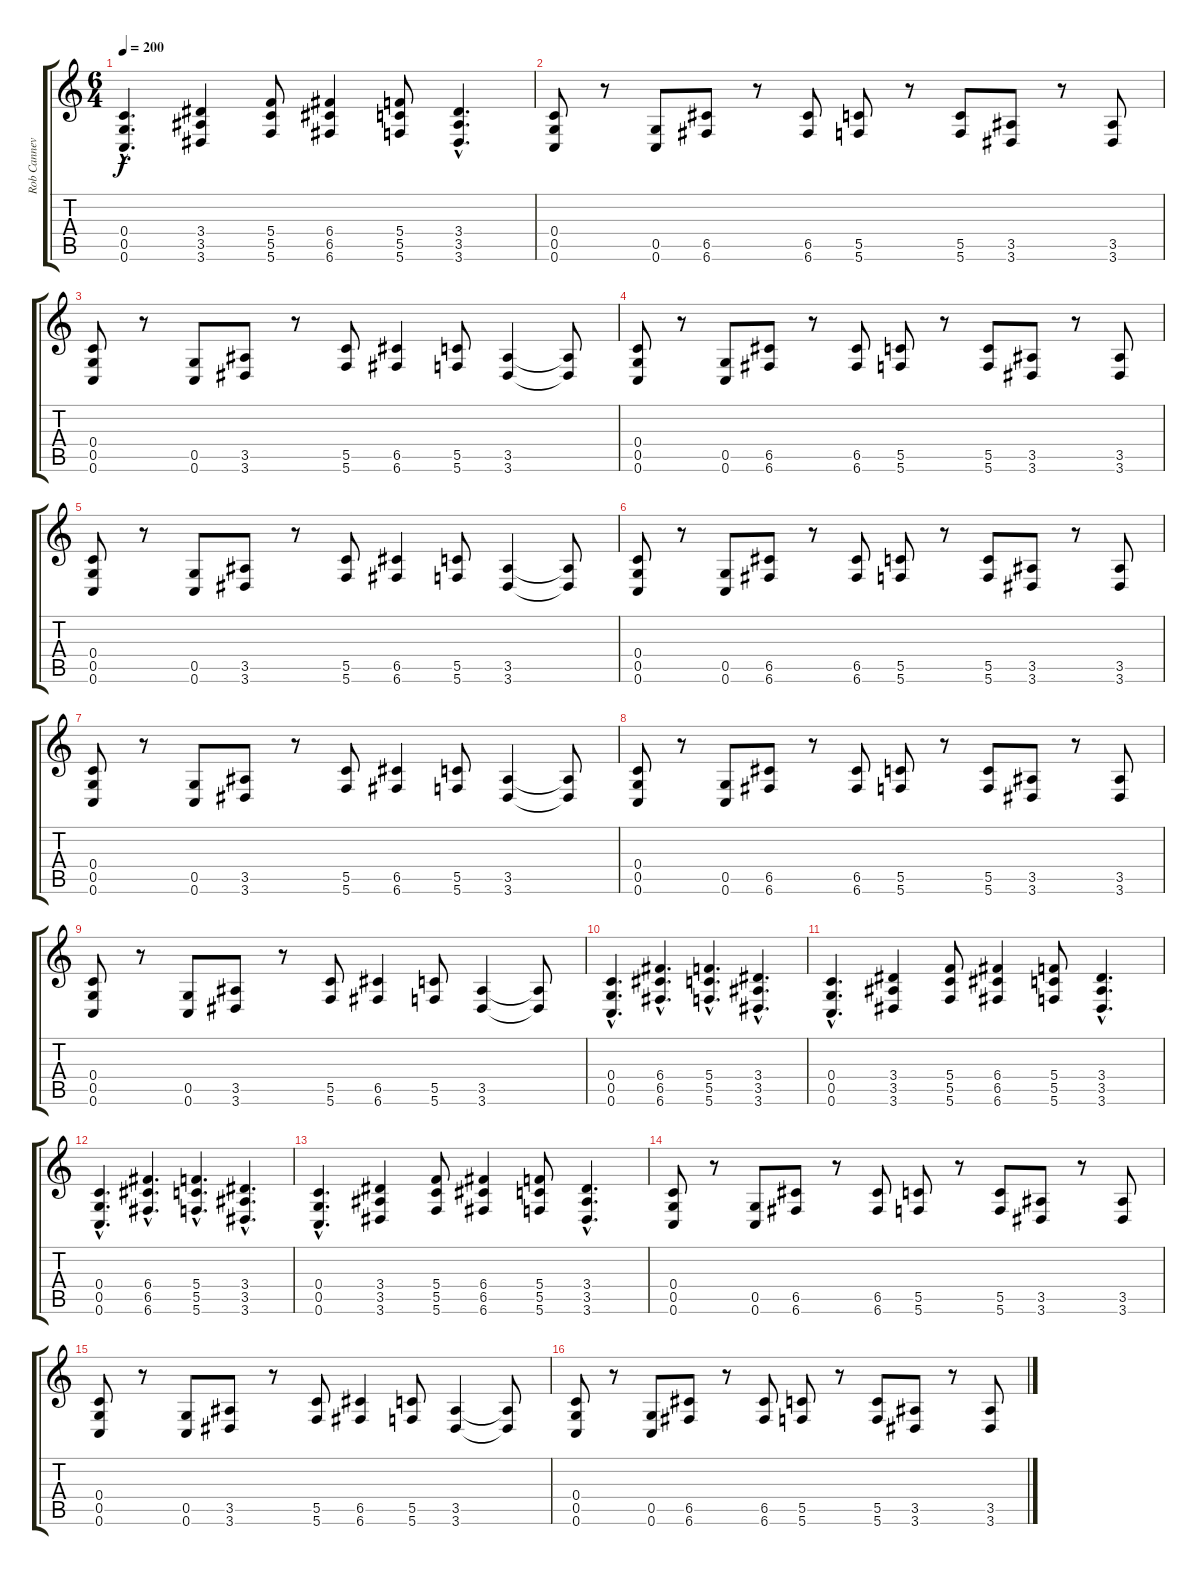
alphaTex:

\track ("Rob Cannevino - guitar" "Rob Cannev") {instrument overdrivenguitar}
\staff {score tabs}
\tuning (D4 A3 F3 C3 G2 C2) {hide}
\ts (6 4)
\tempo 200
\clef g2
\ks c
(0.4{hac} 0.5{hac} 0.6{hac}).4{d dy f} (3.4 3.5 3.6).4 (5.4 5.5 5.6).8 (6.4 6.5 6.6).4 (5.4 5.5 5.6).8 (3.4{hac} 3.5{hac} 3.6{hac}).4{d} |
(0.4 0.5 0.6).8 r.8 (0.5 0.6).8 (6.5 6.6).8 r.8 (6.5 6.6).8 (5.5 5.6).8 r.8 (5.5 5.6).8 (3.5 3.6).8 r.8 (3.5 3.6).8 |
(0.4 0.5 0.6).8 r.8 (0.5 0.6).8 (3.5 3.6).8 r.8 (5.5 5.6).8 (6.5 6.6).4 (5.5 5.6).8 (3.5 3.6).4 (3.5{t} 3.6{t}).8 |
(0.4 0.5 0.6).8 r.8 (0.5 0.6).8 (6.5 6.6).8 r.8 (6.5 6.6).8 (5.5 5.6).8 r.8 (5.5 5.6).8 (3.5 3.6).8 r.8 (3.5 3.6).8 |
(0.4 0.5 0.6).8 r.8 (0.5 0.6).8 (3.5 3.6).8 r.8 (5.5 5.6).8 (6.5 6.6).4 (5.5 5.6).8 (3.5 3.6).4 (3.5{t} 3.6{t}).8 |
(0.4 0.5 0.6).8 r.8 (0.5 0.6).8 (6.5 6.6).8 r.8 (6.5 6.6).8 (5.5 5.6).8 r.8 (5.5 5.6).8 (3.5 3.6).8 r.8 (3.5 3.6).8 |
(0.4 0.5 0.6).8 r.8 (0.5 0.6).8 (3.5 3.6).8 r.8 (5.5 5.6).8 (6.5 6.6).4 (5.5 5.6).8 (3.5 3.6).4 (3.5{t} 3.6{t}).8 |
(0.4 0.5 0.6).8 r.8 (0.5 0.6).8 (6.5 6.6).8 r.8 (6.5 6.6).8 (5.5 5.6).8 r.8 (5.5 5.6).8 (3.5 3.6).8 r.8 (3.5 3.6).8 |
(0.4 0.5 0.6).8 r.8 (0.5 0.6).8 (3.5 3.6).8 r.8 (5.5 5.6).8 (6.5 6.6).4 (5.5 5.6).8 (3.5 3.6).4 (3.5{t} 3.6{t}).8 |
(0.4{hac} 0.5{hac} 0.6{hac}).4{d} (6.4{hac} 6.5{hac} 6.6{hac}).4{d} (5.4{hac} 5.5{hac} 5.6{hac}).4{d} (3.4{hac} 3.5{hac} 3.6{hac}).4{d} |
(0.4{hac} 0.5{hac} 0.6{hac}).4{d} (3.4 3.5 3.6).4 (5.4 5.5 5.6).8 (6.4 6.5 6.6).4 (5.4 5.5 5.6).8 (3.4{hac} 3.5{hac} 3.6{hac}).4{d} |
(0.4{hac} 0.5{hac} 0.6{hac}).4{d} (6.4{hac} 6.5{hac} 6.6{hac}).4{d} (5.4{hac} 5.5{hac} 5.6{hac}).4{d} (3.4{hac} 3.5{hac} 3.6{hac}).4{d} |
(0.4{hac} 0.5{hac} 0.6{hac}).4{d} (3.4 3.5 3.6).4 (5.4 5.5 5.6).8 (6.4 6.5 6.6).4 (5.4 5.5 5.6).8 (3.4{hac} 3.5{hac} 3.6{hac}).4{d} |
(0.4 0.5 0.6).8 r.8 (0.5 0.6).8 (6.5 6.6).8 r.8 (6.5 6.6).8 (5.5 5.6).8 r.8 (5.5 5.6).8 (3.5 3.6).8 r.8 (3.5 3.6).8 |
(0.4 0.5 0.6).8 r.8 (0.5 0.6).8 (3.5 3.6).8 r.8 (5.5 5.6).8 (6.5 6.6).4 (5.5 5.6).8 (3.5 3.6).4 (3.5{t} 3.6{t}).8 |
(0.4 0.5 0.6).8 r.8 (0.5 0.6).8 (6.5 6.6).8 r.8 (6.5 6.6).8 (5.5 5.6).8 r.8 (5.5 5.6).8 (3.5 3.6).8 r.8 (3.5 3.6).8
